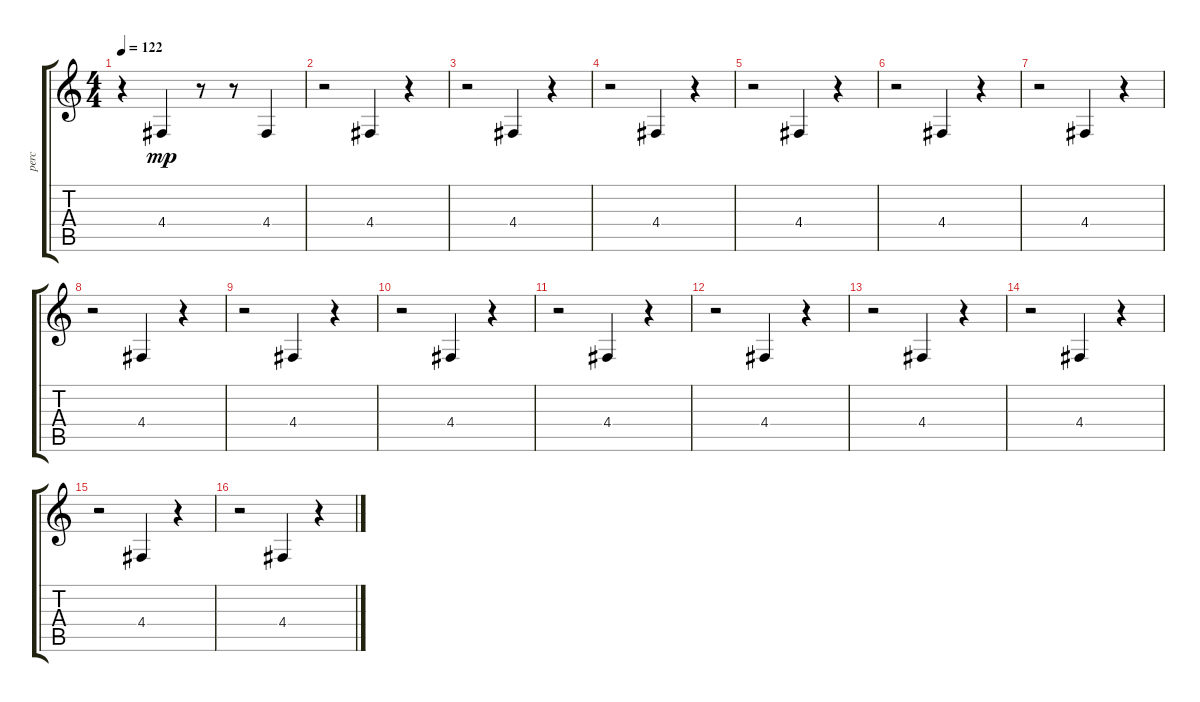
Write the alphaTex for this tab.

\track ("perc" "perc") {instrument acousticgrandpiano}
\staff {score tabs}
\tuning (E4 B3 G3 D3 A2 E2) {hide}
\ts (4 4)
\tempo 122
\clef g2
\ks c
r.4{dy f} 4.4.4{dy mp} r.8 r.8 4.4.4 |
r.2 4.4.4 r.4 |
r.2 4.4.4 r.4 |
r.2 4.4.4 r.4 |
r.2 4.4.4 r.4 |
r.2 4.4.4 r.4 |
r.2 4.4.4 r.4 |
r.2 4.4.4 r.4 |
r.2 4.4.4 r.4 |
r.2 4.4.4 r.4 |
r.2 4.4.4 r.4 |
r.2 4.4.4 r.4 |
r.2 4.4.4 r.4 |
r.2 4.4.4 r.4 |
r.2 4.4.4 r.4 |
r.2 4.4.4 r.4
